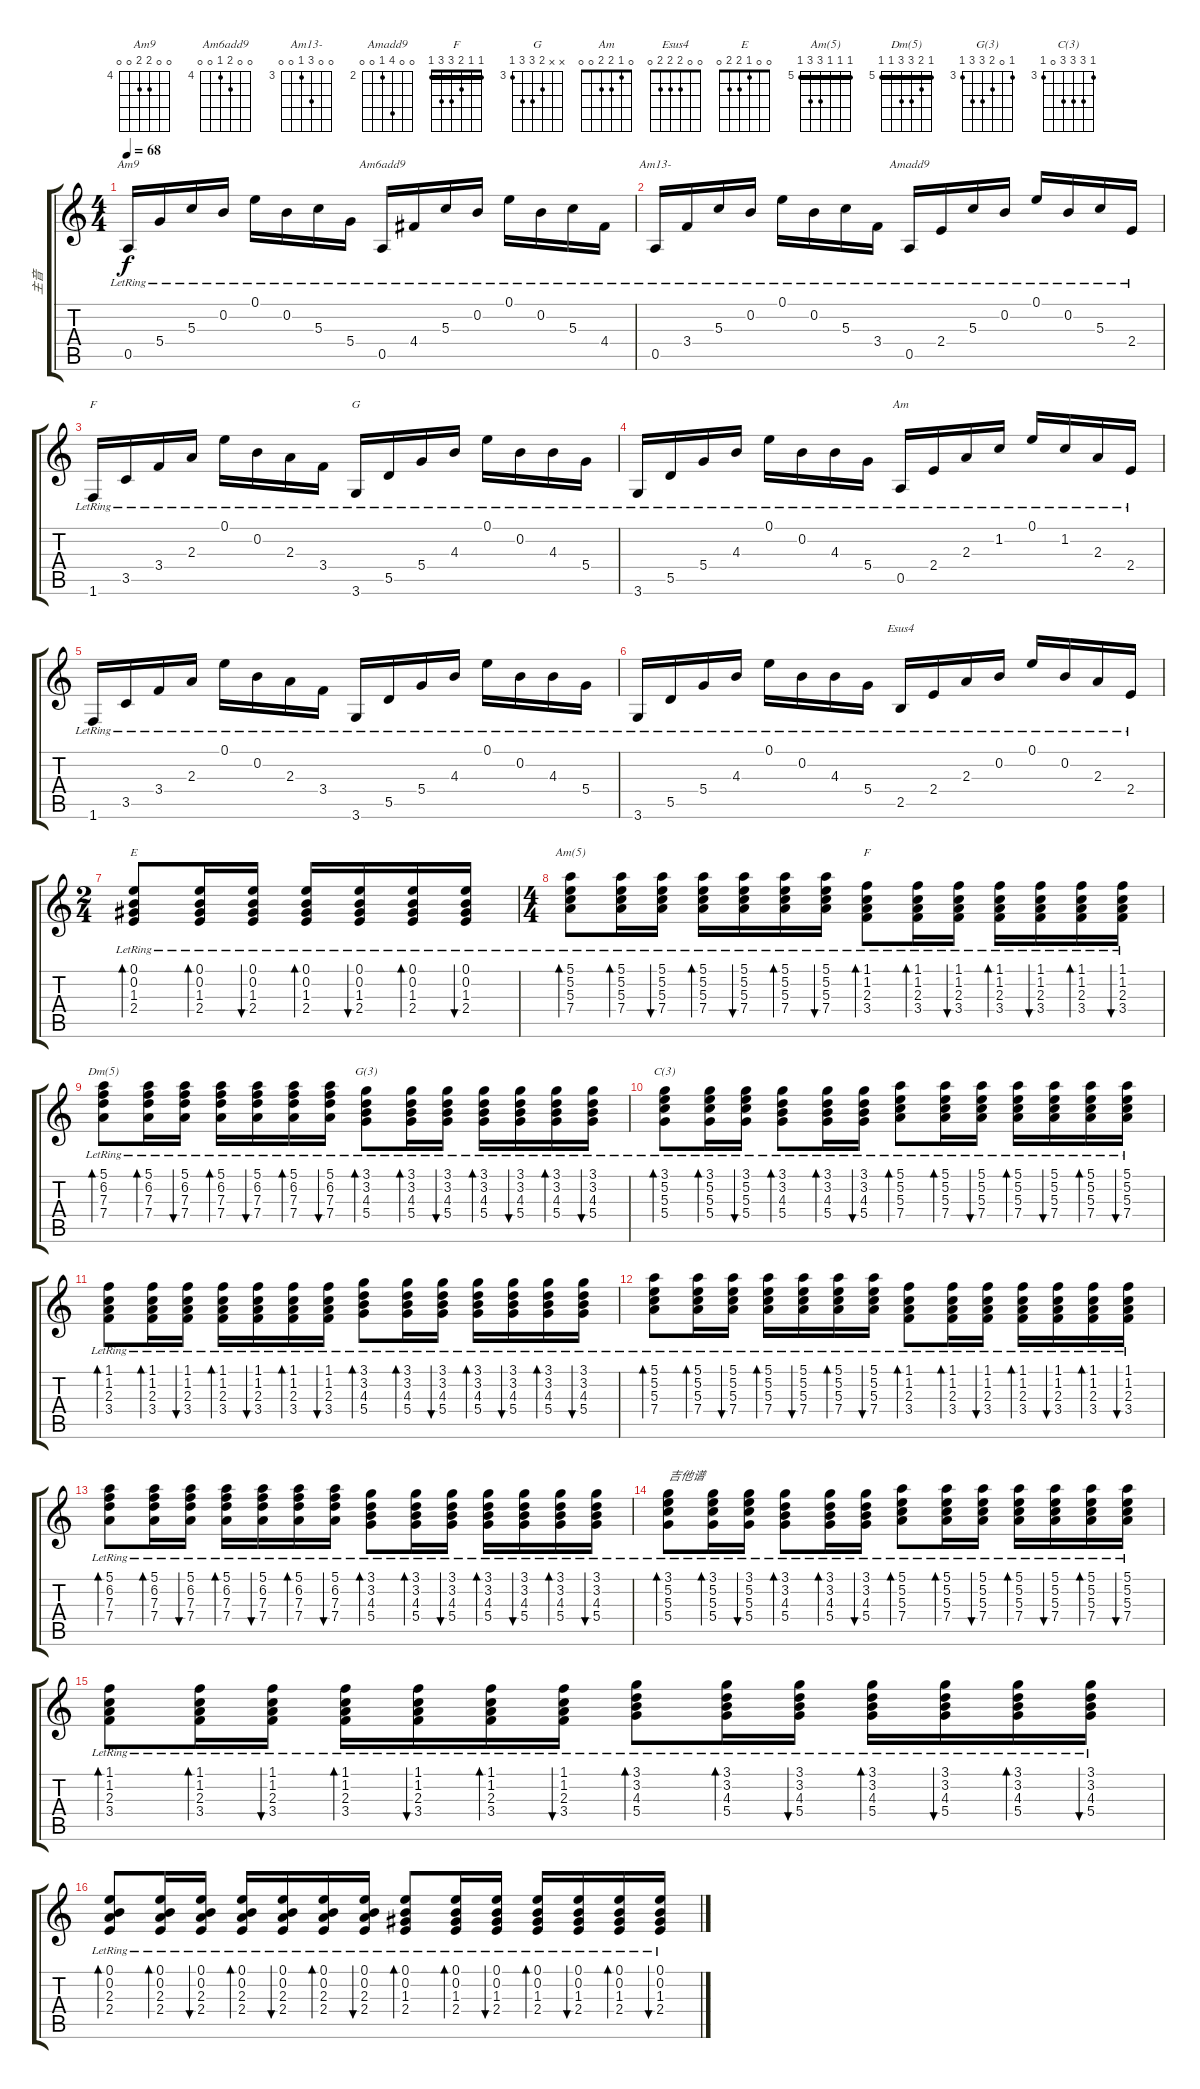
\track ("主音" "主音") {instrument acousticguitarsteel}
\staff {score tabs}
\tuning (E4 B3 G3 D3 A2 E2) {hide}
\chord ("Am9" 0 0 5 5 0 0) {firstfret 4}
\chord ("Am6add9" 0 0 5 4 0 0) {firstfret 4}
\chord ("Am13-" 0 0 5 3 0 0) {firstfret 3}
\chord ("Amadd9" 0 0 5 2 0 0) {firstfret 2}
\chord ("F" x x 2 3 3 1)
\chord ("G" x x 4 5 5 3) {firstfret 3}
\chord ("Am" 0 1 2 2 0 0)
\chord ("Esus4" 0 0 2 2 2 0)
\chord ("E" 0 0 1 2 2 0)
\chord ("Am(5)" 5 5 5 7 7 5) {firstfret 5 barre 5}
\chord ("F" 1 1 2 3 3 1) {barre 1}
\chord ("Dm(5)" 5 6 7 7 5 5) {firstfret 5 barre 5}
\chord ("G(3)" 3 0 4 5 5 3) {firstfret 3}
\chord ("C(3)" 3 5 5 5 0 3) {firstfret 3}
\ts (4 4)
\tempo 68
\clef g2
\ks c
0.5{lr}.16{ch "Am9" dy f} 5.4{lr}.16 5.3{lr}.16 0.2{lr}.16 0.1{lr}.16 0.2{lr}.16 5.3{lr}.16 5.4{lr}.16 0.5{lr}.16{ch "Am6add9"} 4.4{lr}.16 5.3{lr}.16 0.2{lr}.16 0.1{lr}.16 0.2{lr}.16 5.3{lr}.16 4.4{lr}.16 |
0.5{lr}.16{ch "Am13-"} 3.4{lr}.16 5.3{lr}.16 0.2{lr}.16 0.1{lr}.16 0.2{lr}.16 5.3{lr}.16 3.4{lr}.16 0.5{lr}.16{ch "Amadd9"} 2.4{lr}.16 5.3{lr}.16 0.2{lr}.16 0.1{lr}.16 0.2{lr}.16 5.3{lr}.16 2.4{lr}.16 |
1.6{lr}.16{ch "F"} 3.5{lr}.16 3.4{lr}.16 2.3{lr}.16 0.1{lr}.16 0.2{lr}.16 2.3{lr}.16 3.4{lr}.16 3.6{lr}.16{ch "G"} 5.5{lr}.16 5.4{lr}.16 4.3{lr}.16 0.1{lr}.16 0.2{lr}.16 4.3{lr}.16 5.4{lr}.16 |
3.6{lr}.16 5.5{lr}.16 5.4{lr}.16 4.3{lr}.16 0.1{lr}.16 0.2{lr}.16 4.3{lr}.16 5.4{lr}.16 0.5{lr}.16{ch "Am"} 2.4{lr}.16 2.3{lr}.16 1.2{lr}.16 0.1{lr}.16 1.2{lr}.16 2.3{lr}.16 2.4{lr}.16 |
1.6{lr}.16 3.5{lr}.16 3.4{lr}.16 2.3{lr}.16 0.1{lr}.16 0.2{lr}.16 2.3{lr}.16 3.4{lr}.16 3.6{lr}.16 5.5{lr}.16 5.4{lr}.16 4.3{lr}.16 0.1{lr}.16 0.2{lr}.16 4.3{lr}.16 5.4{lr}.16 |
3.6{lr}.16 5.5{lr}.16 5.4{lr}.16 4.3{lr}.16 0.1{lr}.16 0.2{lr}.16 4.3{lr}.16 5.4{lr}.16 2.5{lr}.16{ch "Esus4"} 2.4{lr}.16 2.3{lr}.16 0.2{lr}.16 0.1{lr}.16 0.2{lr}.16 2.3{lr}.16 2.4{lr}.16 |
\ts (2 4)
(0.1{lr} 0.2{lr} 1.3{lr} 2.4{lr}).8{bd 30 ch "E"} (0.1{lr} 0.2{lr} 1.3{lr} 2.4{lr}).16{bd 30} (0.1{lr} 0.2{lr} 1.3{lr} 2.4{lr}).16{bu 30} (0.1{lr} 0.2{lr} 1.3{lr} 2.4{lr}).16{bd 30} (0.1{lr} 0.2{lr} 1.3{lr} 2.4{lr}).16{bu 30} (0.1{lr} 0.2{lr} 1.3{lr} 2.4{lr}).16{bd 30} (0.1{lr} 0.2{lr} 1.3{lr} 2.4{lr}).16{bu 30} |
\ts (4 4)
(5.1{lr} 5.2{lr} 5.3{lr} 7.4{lr}).8{bd 30 ch "Am(5)"} (5.1{lr} 5.2{lr} 5.3{lr} 7.4{lr}).16{bd 30} (5.1{lr} 5.2{lr} 5.3{lr} 7.4{lr}).16{bu 30} (5.1{lr} 5.2{lr} 5.3{lr} 7.4{lr}).16{bd 30} (5.1{lr} 5.2{lr} 5.3{lr} 7.4{lr}).16{bu 30} (5.1{lr} 5.2{lr} 5.3{lr} 7.4{lr}).16{bd 30} (5.1{lr} 5.2{lr} 5.3{lr} 7.4{lr}).16{bu 60} (1.1{lr} 1.2{lr} 2.3{lr} 3.4{lr}).8{bd 30 ch "F"} (1.1{lr} 1.2{lr} 2.3{lr} 3.4{lr}).16{bd 30} (1.1{lr} 1.2{lr} 2.3{lr} 3.4{lr}).16{bu 30} (1.1{lr} 1.2{lr} 2.3{lr} 3.4{lr}).16{bd 30} (1.1{lr} 1.2{lr} 2.3{lr} 3.4{lr}).16{bu 30} (1.1{lr} 1.2{lr} 2.3{lr} 3.4{lr}).16{bd 30} (1.1{lr} 1.2{lr} 2.3{lr} 3.4{lr}).16{bu 30} |
(5.1{lr} 6.2{lr} 7.3{lr} 7.4{lr}).8{bd 30 ch "Dm(5)"} (5.1{lr} 6.2{lr} 7.3{lr} 7.4{lr}).16{bd 30} (5.1{lr} 6.2{lr} 7.3{lr} 7.4{lr}).16{bu 30} (5.1{lr} 6.2{lr} 7.3{lr} 7.4{lr}).16{bd 30} (5.1{lr} 6.2{lr} 7.3{lr} 7.4{lr}).16{bu 30} (5.1{lr} 6.2{lr} 7.3{lr} 7.4{lr}).16{bd 30} (5.1{lr} 6.2{lr} 7.3{lr} 7.4{lr}).16{bu 30} (3.1{lr} 3.2{lr} 4.3{lr} 5.4{lr}).8{bd 30 ch "G(3)"} (3.1{lr} 3.2{lr} 4.3{lr} 5.4{lr}).16{bd 30} (3.1{lr} 3.2{lr} 4.3{lr} 5.4{lr}).16{bu 30} (3.1{lr} 3.2{lr} 4.3{lr} 5.4{lr}).16{bd 30} (3.1{lr} 3.2{lr} 4.3{lr} 5.4{lr}).16{bu 30} (3.1{lr} 3.2{lr} 4.3{lr} 5.4{lr}).16{bd 30} (3.1{lr} 3.2{lr} 4.3{lr} 5.4{lr}).16{bu 60} |
(3.1{lr} 5.2{lr} 5.3{lr} 5.4{lr}).8{bd 30 ch "C(3)"} (3.1{lr} 5.2{lr} 5.3{lr} 5.4{lr}).16{bd 30} (3.1{lr} 5.2{lr} 5.3{lr} 5.4{lr}).16{bu 30} (3.1{lr} 3.2{lr} 4.3{lr} 5.4{lr}).8{bd 30} (3.1{lr} 3.2{lr} 4.3{lr} 5.4{lr}).16{bd 30} (3.1{lr} 3.2{lr} 4.3{lr} 5.4{lr}).16{bu 30} (5.1{lr} 5.2{lr} 5.3{lr} 7.4{lr}).8{bd 30} (5.1{lr} 5.2{lr} 5.3{lr} 7.4{lr}).16{bd 30} (5.1{lr} 5.2{lr} 5.3{lr} 7.4{lr}).16{bu 30} (5.1{lr} 5.2{lr} 5.3{lr} 7.4{lr}).16{bd 30} (5.1{lr} 5.2{lr} 5.3{lr} 7.4{lr}).16{bu 30} (5.1{lr} 5.2{lr} 5.3{lr} 7.4{lr}).16{bd 30} (5.1{lr} 5.2{lr} 5.3{lr} 7.4{lr}).16{bu 60} |
(1.1{lr} 1.2{lr} 2.3{lr} 3.4{lr}).8{bd 30} (1.1{lr} 1.2{lr} 2.3{lr} 3.4{lr}).16{bd 30} (1.1{lr} 1.2{lr} 2.3{lr} 3.4{lr}).16{bu 30} (1.1{lr} 1.2{lr} 2.3{lr} 3.4{lr}).16{bd 30} (1.1{lr} 1.2{lr} 2.3{lr} 3.4{lr}).16{bu 30} (1.1{lr} 1.2{lr} 2.3{lr} 3.4{lr}).16{bd 30} (1.1{lr} 1.2{lr} 2.3{lr} 3.4{lr}).16{bu 30} (3.1{lr} 3.2{lr} 4.3{lr} 5.4{lr}).8{bd 30} (3.1{lr} 3.2{lr} 4.3{lr} 5.4{lr}).16{bd 30} (3.1{lr} 3.2{lr} 4.3{lr} 5.4{lr}).16{bu 30} (3.1{lr} 3.2{lr} 4.3{lr} 5.4{lr}).16{bd 30} (3.1{lr} 3.2{lr} 4.3{lr} 5.4{lr}).16{bu 30} (3.1{lr} 3.2{lr} 4.3{lr} 5.4{lr}).16{bd 30} (3.1{lr} 3.2{lr} 4.3{lr} 5.4{lr}).16{bu 60} |
(5.1{lr} 5.2{lr} 5.3{lr} 7.4{lr}).8{bd 30} (5.1{lr} 5.2{lr} 5.3{lr} 7.4{lr}).16{bd 30} (5.1{lr} 5.2{lr} 5.3{lr} 7.4{lr}).16{bu 30} (5.1{lr} 5.2{lr} 5.3{lr} 7.4{lr}).16{bd 30} (5.1{lr} 5.2{lr} 5.3{lr} 7.4{lr}).16{bu 30} (5.1{lr} 5.2{lr} 5.3{lr} 7.4{lr}).16{bd 30} (5.1{lr} 5.2{lr} 5.3{lr} 7.4{lr}).16{bu 60} (1.1{lr} 1.2{lr} 2.3{lr} 3.4{lr}).8{bd 30} (1.1{lr} 1.2{lr} 2.3{lr} 3.4{lr}).16{bd 30} (1.1{lr} 1.2{lr} 2.3{lr} 3.4{lr}).16{bu 30} (1.1{lr} 1.2{lr} 2.3{lr} 3.4{lr}).16{bd 30} (1.1{lr} 1.2{lr} 2.3{lr} 3.4{lr}).16{bu 30} (1.1{lr} 1.2{lr} 2.3{lr} 3.4{lr}).16{bd 30} (1.1{lr} 1.2{lr} 2.3{lr} 3.4{lr}).16{bu 30} |
(5.1{lr} 6.2{lr} 7.3{lr} 7.4{lr}).8{bd 30} (5.1{lr} 6.2{lr} 7.3{lr} 7.4{lr}).16{bd 30} (5.1{lr} 6.2{lr} 7.3{lr} 7.4{lr}).16{bu 30} (5.1{lr} 6.2{lr} 7.3{lr} 7.4{lr}).16{bd 30} (5.1{lr} 6.2{lr} 7.3{lr} 7.4{lr}).16{bu 30} (5.1{lr} 6.2{lr} 7.3{lr} 7.4{lr}).16{bd 30} (5.1{lr} 6.2{lr} 7.3{lr} 7.4{lr}).16{bu 30} (3.1{lr} 3.2{lr} 4.3{lr} 5.4{lr}).8{bd 30} (3.1{lr} 3.2{lr} 4.3{lr} 5.4{lr}).16{bd 30} (3.1{lr} 3.2{lr} 4.3{lr} 5.4{lr}).16{bu 30} (3.1{lr} 3.2{lr} 4.3{lr} 5.4{lr}).16{bd 30} (3.1{lr} 3.2{lr} 4.3{lr} 5.4{lr}).16{bu 30} (3.1{lr} 3.2{lr} 4.3{lr} 5.4{lr}).16{bd 30} (3.1{lr} 3.2{lr} 4.3{lr} 5.4{lr}).16{bu 60} |
(3.1{lr} 5.2{lr} 5.3{lr} 5.4{lr}).8{bd 30 txt "吉他谱"} (3.1{lr} 5.2{lr} 5.3{lr} 5.4{lr}).16{bd 30} (3.1{lr} 5.2{lr} 5.3{lr} 5.4{lr}).16{bu 30} (3.1{lr} 3.2{lr} 4.3{lr} 5.4{lr}).8{bd 30} (3.1{lr} 3.2{lr} 4.3{lr} 5.4{lr}).16{bd 30} (3.1{lr} 3.2{lr} 4.3{lr} 5.4{lr}).16{bu 30} (5.1{lr} 5.2{lr} 5.3{lr} 7.4{lr}).8{bd 30} (5.1{lr} 5.2{lr} 5.3{lr} 7.4{lr}).16{bd 30} (5.1{lr} 5.2{lr} 5.3{lr} 7.4{lr}).16{bu 30} (5.1{lr} 5.2{lr} 5.3{lr} 7.4{lr}).16{bd 30} (5.1{lr} 5.2{lr} 5.3{lr} 7.4{lr}).16{bu 30} (5.1{lr} 5.2{lr} 5.3{lr} 7.4{lr}).16{bd 30} (5.1{lr} 5.2{lr} 5.3{lr} 7.4{lr}).16{bu 60} |
(1.1{lr} 1.2{lr} 2.3{lr} 3.4{lr}).8{bd 30} (1.1{lr} 1.2{lr} 2.3{lr} 3.4{lr}).16{bd 30} (1.1{lr} 1.2{lr} 2.3{lr} 3.4{lr}).16{bu 30} (1.1{lr} 1.2{lr} 2.3{lr} 3.4{lr}).16{bd 30} (1.1{lr} 1.2{lr} 2.3{lr} 3.4{lr}).16{bu 30} (1.1{lr} 1.2{lr} 2.3{lr} 3.4{lr}).16{bd 30} (1.1{lr} 1.2{lr} 2.3{lr} 3.4{lr}).16{bu 30} (3.1{lr} 3.2{lr} 4.3{lr} 5.4{lr}).8{bd 30} (3.1{lr} 3.2{lr} 4.3{lr} 5.4{lr}).16{bd 30} (3.1{lr} 3.2{lr} 4.3{lr} 5.4{lr}).16{bu 30} (3.1{lr} 3.2{lr} 4.3{lr} 5.4{lr}).16{bd 30} (3.1{lr} 3.2{lr} 4.3{lr} 5.4{lr}).16{bu 30} (3.1{lr} 3.2{lr} 4.3{lr} 5.4{lr}).16{bd 30} (3.1{lr} 3.2{lr} 4.3{lr} 5.4{lr}).16{bu 60} |
(0.1{lr} 0.2{lr} 2.3{lr} 2.4{lr}).8{bd 30} (0.1{lr} 0.2{lr} 2.3{lr} 2.4{lr}).16{bd 30} (0.1{lr} 0.2{lr} 2.3{lr} 2.4{lr}).16{bu 30} (0.1{lr} 0.2{lr} 2.3{lr} 2.4{lr}).16{bd 30} (0.1{lr} 0.2{lr} 2.3{lr} 2.4{lr}).16{bu 30} (0.1{lr} 0.2{lr} 2.3{lr} 2.4{lr}).16{bd 30} (0.1{lr} 0.2{lr} 2.3{lr} 2.4{lr}).16{bu 30} (0.1{lr} 0.2{lr} 1.3{lr} 2.4{lr}).8{bd 30} (0.1{lr} 0.2{lr} 1.3{lr} 2.4{lr}).16{bd 30} (0.1{lr} 0.2{lr} 1.3{lr} 2.4{lr}).16{bu 30} (0.1{lr} 0.2{lr} 1.3{lr} 2.4{lr}).16{bd 30} (0.1{lr} 0.2{lr} 1.3{lr} 2.4{lr}).16{bu 30} (0.1{lr} 0.2{lr} 1.3{lr} 2.4{lr}).16{bd 30} (0.1{lr} 0.2{lr} 1.3{lr} 2.4{lr}).16{bu 30}
